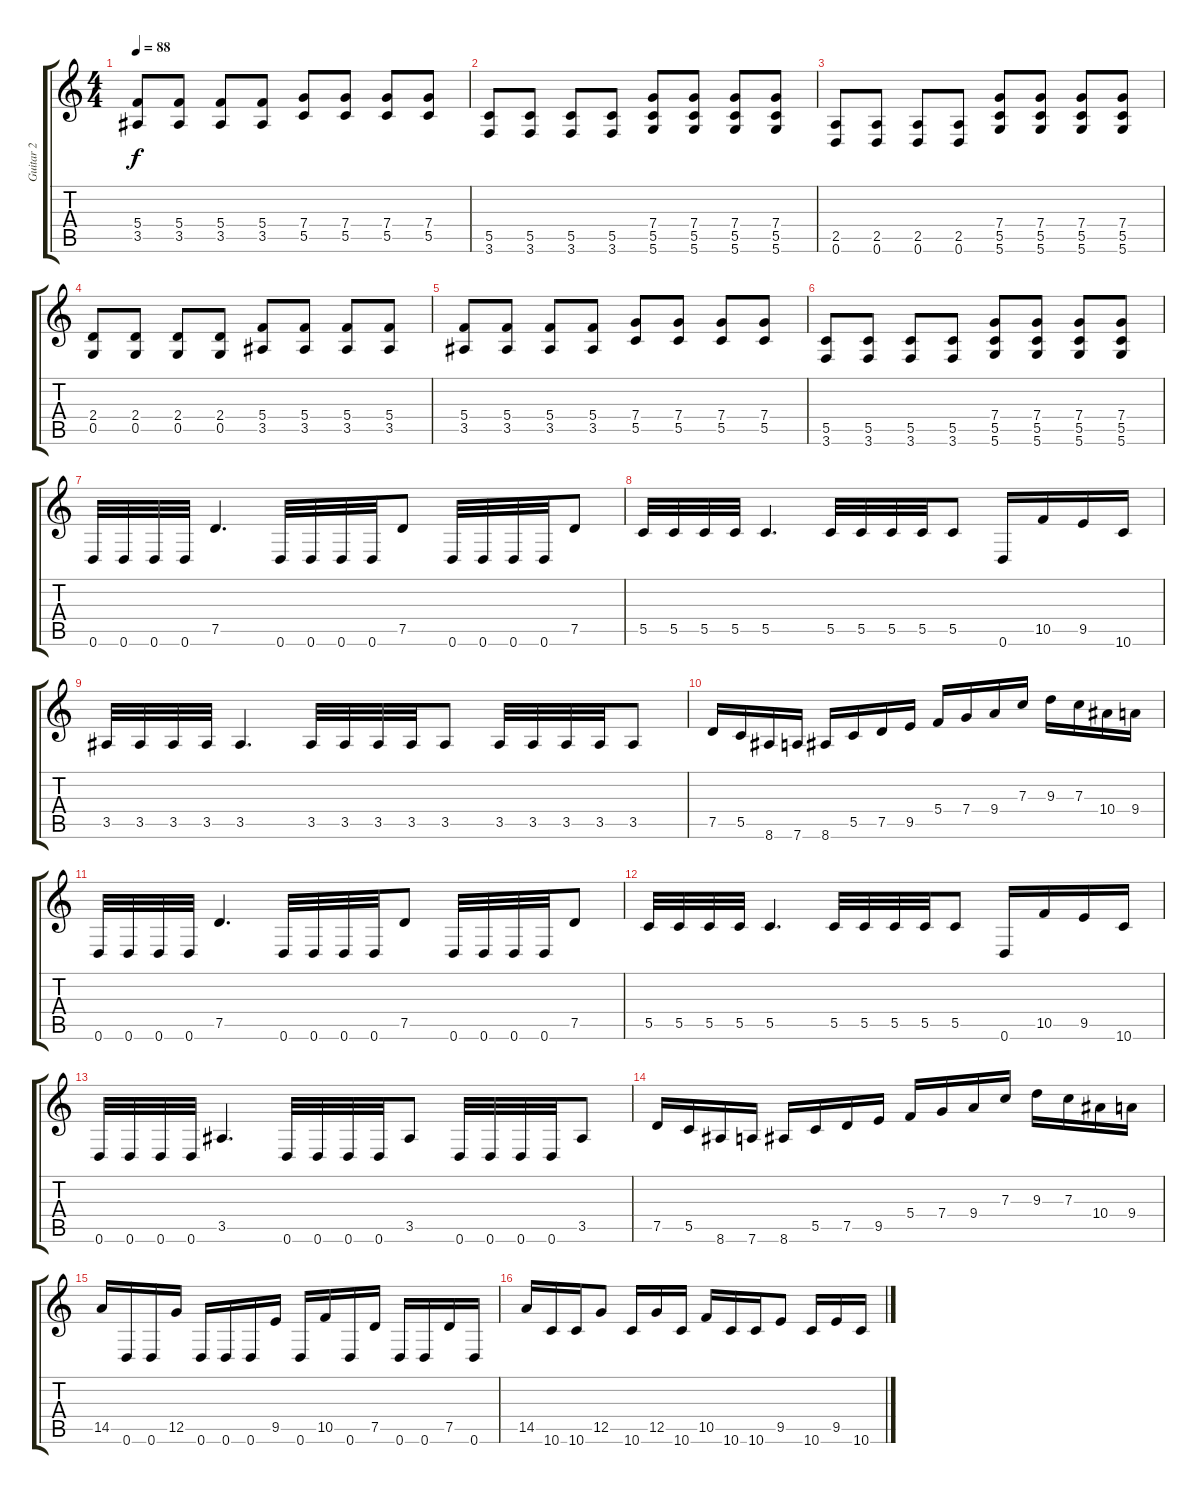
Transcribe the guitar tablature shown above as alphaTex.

\track ("Guitar 2" "Guitar 2") {instrument distortionguitar}
\staff {score tabs}
\tuning (D4 A3 F3 C3 G2 D2) {hide}
\ts (4 4)
\tempo 88
\clef g2
\ks c
(5.4 3.5).8{dy f} (5.4 3.5).8 (5.4 3.5).8 (5.4 3.5).8 (7.4 5.5).8 (7.4 5.5).8 (7.4 5.5).8 (7.4 5.5).8 |
(5.5 3.6).8 (5.5 3.6).8 (5.5 3.6).8 (5.5 3.6).8 (7.4 5.5 5.6).8 (7.4 5.5 5.6).8 (7.4 5.5 5.6).8 (7.4 5.5 5.6).8 |
(2.5 0.6).8 (2.5 0.6).8 (2.5 0.6).8 (2.5 0.6).8 (7.4 5.5 5.6).8 (7.4 5.5 5.6).8 (7.4 5.5 5.6).8 (7.4 5.5 5.6).8 |
(2.4 0.5).8 (2.4 0.5).8 (2.4 0.5).8 (2.4 0.5).8 (5.4 3.5).8 (5.4 3.5).8 (5.4 3.5).8 (5.4 3.5).8 |
(5.4 3.5).8 (5.4 3.5).8 (5.4 3.5).8 (5.4 3.5).8 (7.4 5.5).8 (7.4 5.5).8 (7.4 5.5).8 (7.4 5.5).8 |
(5.5 3.6).8 (5.5 3.6).8 (5.5 3.6).8 (5.5 3.6).8 (7.4 5.5 5.6).8 (7.4 5.5 5.6).8 (7.4 5.5 5.6).8 (7.4 5.5 5.6).8 |
0.6.32 0.6.32 0.6.32 0.6.32 7.5.4{d} 0.6.32 0.6.32 0.6.32 0.6.32 7.5.8 0.6.32 0.6.32 0.6.32 0.6.32 7.5.8 |
5.5.32 5.5.32 5.5.32 5.5.32 5.5.4{d} 5.5.32 5.5.32 5.5.32 5.5.32 5.5.8 0.6.16 10.5.16 9.5.16 10.6.16 |
3.5.32 3.5.32 3.5.32 3.5.32 3.5.4{d} 3.5.32 3.5.32 3.5.32 3.5.32 3.5.8 3.5.32 3.5.32 3.5.32 3.5.32 3.5.8 |
7.5.16 5.5.16 8.6.16 7.6.16 8.6.16 5.5.16 7.5.16 9.5.16 5.4.16 7.4.16 9.4.16 7.3.16 9.3.16 7.3.16 10.4.16 9.4.16 |
0.6.32 0.6.32 0.6.32 0.6.32 7.5.4{d} 0.6.32 0.6.32 0.6.32 0.6.32 7.5.8 0.6.32 0.6.32 0.6.32 0.6.32 7.5.8 |
5.5.32 5.5.32 5.5.32 5.5.32 5.5.4{d} 5.5.32 5.5.32 5.5.32 5.5.32 5.5.8 0.6.16 10.5.16 9.5.16 10.6.16 |
0.6.32 0.6.32 0.6.32 0.6.32 3.5.4{d} 0.6.32 0.6.32 0.6.32 0.6.32 3.5.8 0.6.32 0.6.32 0.6.32 0.6.32 3.5.8 |
7.5.16 5.5.16 8.6.16 7.6.16 8.6.16 5.5.16 7.5.16 9.5.16 5.4.16 7.4.16 9.4.16 7.3.16 9.3.16 7.3.16 10.4.16 9.4.16 |
14.5.16 0.6.16 0.6.16 12.5.16 0.6.16 0.6.16 0.6.16 9.5.16 0.6.16 10.5.16 0.6.16 7.5.16 0.6.16 0.6.16 7.5.16 0.6.16 |
14.5.16 10.6.16 10.6.16 12.5.8 10.6.16 12.5.16 10.6.16 10.5.16 10.6.16 10.6.16 9.5.8 10.6.16 9.5.16 10.6.16
